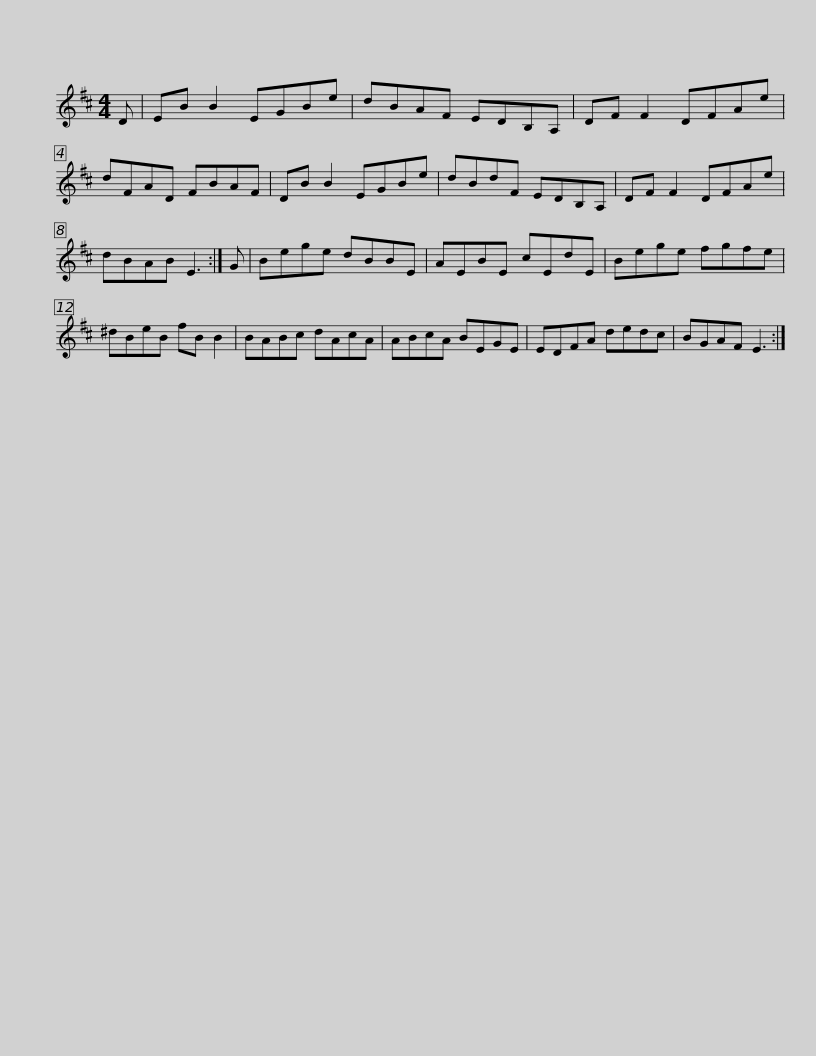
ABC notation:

X:1
L:1/8
M:4/4
I:linebreak $
K:D
V:1 treble
V:1
 D | EB B2 EGBe | dBAF EDB,A, | DF F2 DFAe | dFAD FBAF | %5
 DB B2 EGBe |$ dBdF EDB,A, | DF F2 DFAe | dBAB E3 :| G | %10
 Bege dBBE | AEBE cEdE |$ Bege fgfe | ^dBeB fB B2 | BABc dAcA | %15
 ABcA BEGE | EDFA dedc | BGAF E3 :| %18
